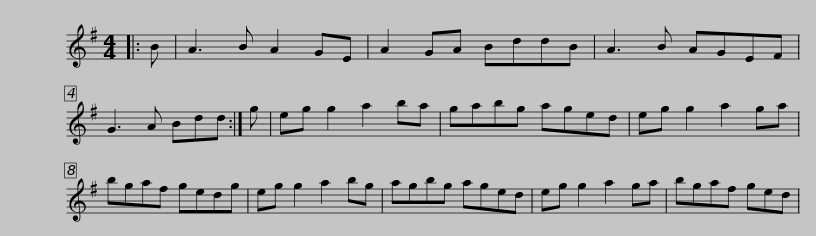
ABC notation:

X:1
L:1/8
M:4/4
I:linebreak $
K:G
V:1 treble
V:1
|: B | A3 B A2 GE | A2 GA BddB | A3 B AGEF | G3 A Bdd :| %5
 g | eg g2 a2 ba |$ gabg aged | eg g2 a2 ga | bgaf gedg | %10
 eg g2 a2 bg | agbg aged |$ eg g2 a2 ga | bgaf ged | %14
